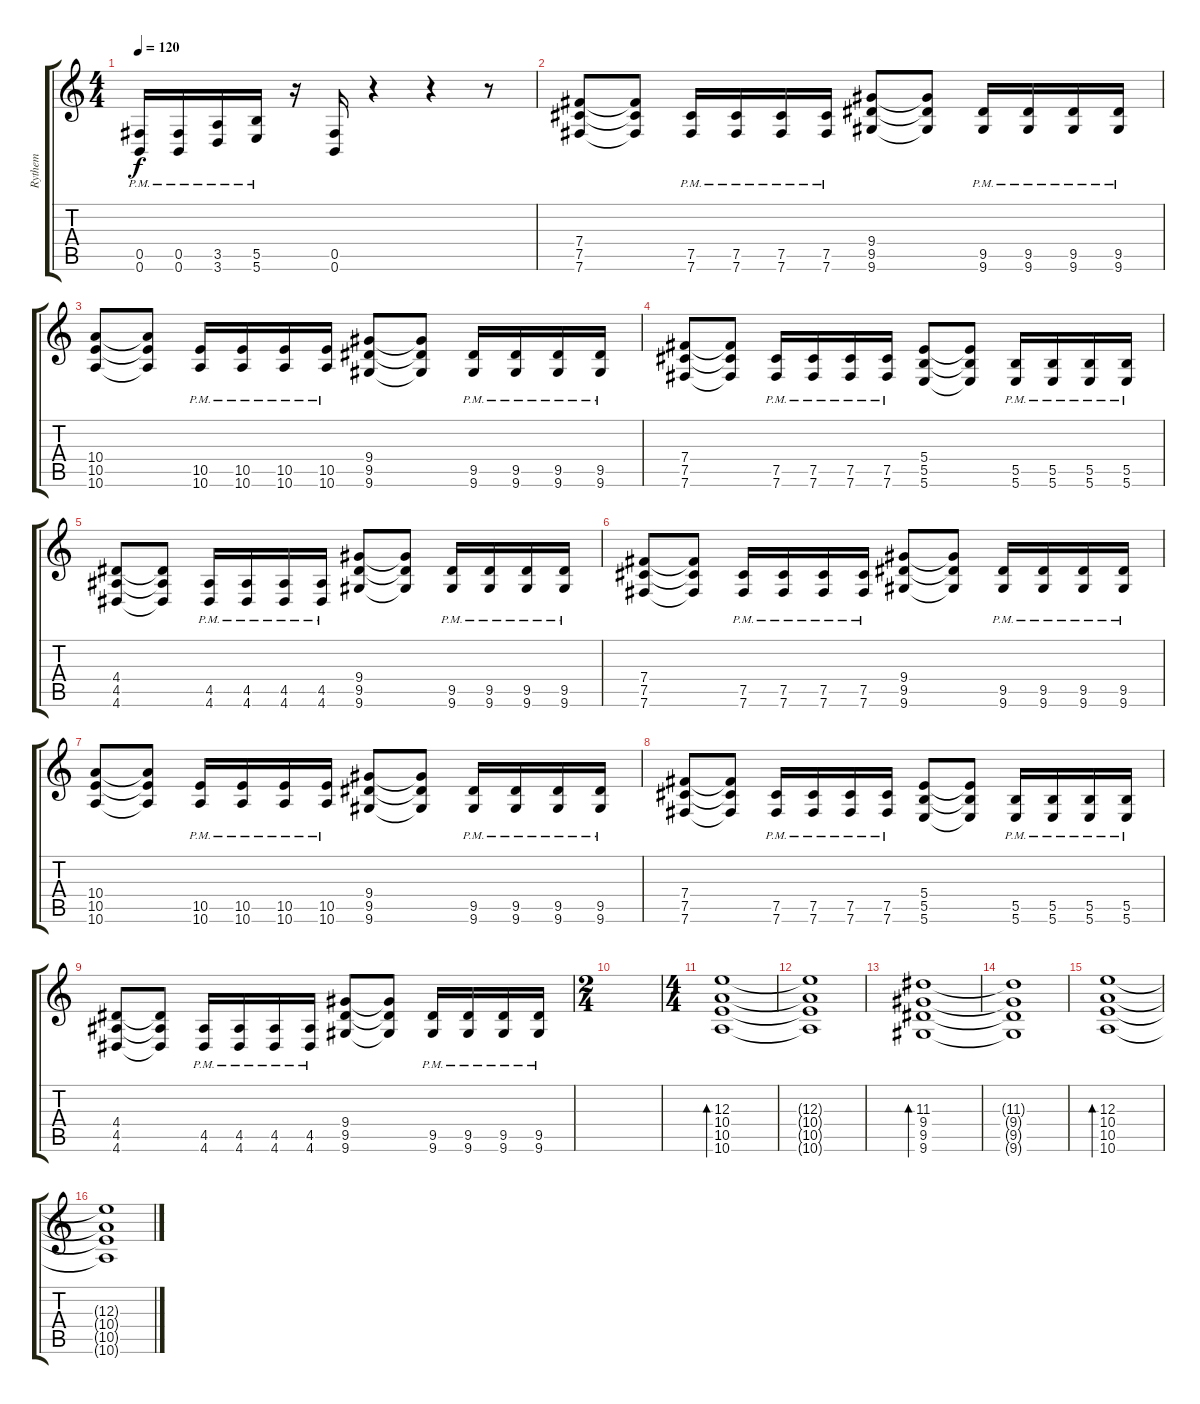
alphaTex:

\track ("Rythem" "Rythem") {instrument distortionguitar}
\staff {score tabs}
\tuning (Db4 Ab3 E3 B2 Gb2 B1) {hide}
\ts (4 4)
\tempo 120
\clef g2
\ks c
(0.5{pm} 0.6{pm}).16{dy f} (0.5{pm} 0.6{pm}).16 (3.5{pm} 3.6{pm}).16 (5.5{pm} 5.6{pm}).16 r.16 (0.5 0.6).16 r.4 r.4 r.8 |
(7.4 7.5 7.6).8 (7.4{t} 7.5{t} 7.6{t}).8 (7.5{pm} 7.6{pm}).16 (7.5{pm} 7.6{pm}).16 (7.5{pm} 7.6{pm}).16 (7.5{pm} 7.6{pm}).16 (9.4 9.5 9.6).8 (9.4{t} 9.5{t} 9.6{t}).8 (9.5{pm} 9.6{pm}).16 (9.5 9.6{pm}).16 (9.5 9.6{pm}).16 (9.5 9.6{pm}).16 |
(10.4 10.5 10.6).8 (10.4{t} 10.5{t} 10.6{t}).8 (10.5{pm} 10.6{pm}).16 (10.5{pm} 10.6{pm}).16 (10.5{pm} 10.6{pm}).16 (10.5{pm} 10.6{pm}).16 (9.4 9.5 9.6).8 (9.4{t} 9.5{t} 9.6{t}).8 (9.5 9.6{pm}).16 (9.5 9.6{pm}).16 (9.5 9.6{pm}).16 (9.5 9.6{pm}).16 |
(7.4 7.5 7.6).8 (7.4{t} 7.5{t} 7.6{t}).8 (7.5{pm} 7.6{pm}).16 (7.5{pm} 7.6{pm}).16 (7.5{pm} 7.6{pm}).16 (7.5{pm} 7.6{pm}).16 (5.4 5.5 5.6).8 (5.4{t} 5.5{t} 5.6{t}).8 (5.5 5.6{pm}).16 (5.5 5.6{pm}).16 (5.5 5.6{pm}).16 (5.5 5.6{pm}).16 |
(4.4 4.5 4.6).8 (4.4{t} 4.5{t} 4.6{t}).8 (4.5{pm} 4.6{pm}).16 (4.5{pm} 4.6{pm}).16 (4.5{pm} 4.6{pm}).16 (4.5{pm} 4.6{pm}).16 (9.4 9.5 9.6).8 (9.4{t} 9.5{t} 9.6{t}).8 (9.5 9.6{pm}).16 (9.5 9.6{pm}).16 (9.5 9.6{pm}).16 (9.5 9.6{pm}).16 |
(7.4 7.5 7.6).8 (7.4{t} 7.5{t} 7.6{t}).8 (7.5{pm} 7.6{pm}).16 (7.5{pm} 7.6{pm}).16 (7.5{pm} 7.6{pm}).16 (7.5{pm} 7.6{pm}).16 (9.4 9.5 9.6).8 (9.4{t} 9.5{t} 9.6{t}).8 (9.5{pm} 9.6{pm}).16 (9.5 9.6{pm}).16 (9.5 9.6{pm}).16 (9.5 9.6{pm}).16 |
(10.4 10.5 10.6).8 (10.4{t} 10.5{t} 10.6{t}).8 (10.5{pm} 10.6{pm}).16 (10.5{pm} 10.6{pm}).16 (10.5{pm} 10.6{pm}).16 (10.5{pm} 10.6{pm}).16 (9.4 9.5 9.6).8 (9.4{t} 9.5{t} 9.6{t}).8 (9.5 9.6{pm}).16 (9.5 9.6{pm}).16 (9.5 9.6{pm}).16 (9.5 9.6{pm}).16 |
(7.4 7.5 7.6).8 (7.4{t} 7.5{t} 7.6{t}).8 (7.5{pm} 7.6{pm}).16 (7.5{pm} 7.6{pm}).16 (7.5{pm} 7.6{pm}).16 (7.5{pm} 7.6{pm}).16 (5.4 5.5 5.6).8 (5.4{t} 5.5{t} 5.6{t}).8 (5.5 5.6{pm}).16 (5.5 5.6{pm}).16 (5.5 5.6{pm}).16 (5.5 5.6{pm}).16 |
(4.4 4.5 4.6).8 (4.4{t} 4.5{t} 4.6{t}).8 (4.5{pm} 4.6{pm}).16 (4.5{pm} 4.6{pm}).16 (4.5{pm} 4.6{pm}).16 (4.5{pm} 4.6{pm}).16 (9.4 9.5 9.6).8 (9.4{t} 9.5{t} 9.6{t}).8 (9.5 9.6{pm}).16 (9.5 9.6{pm}).16 (9.5 9.6{pm}).16 (9.5 9.6{pm}).16 |
\ts (2 4)
|
\ts (4 4)
(12.3 10.4 10.5 10.6).1{bd 240} |
(12.3{t} 10.4{t} 10.5{t} 10.6{t}).1 |
(11.3 9.4 9.5 9.6).1{bd 240} |
(11.3{t} 9.4{t} 9.5{t} 9.6{t}).1 |
(12.3 10.4 10.5 10.6).1{bd 240} |
(12.3{t} 10.4{t} 10.5{t} 10.6{t}).1
